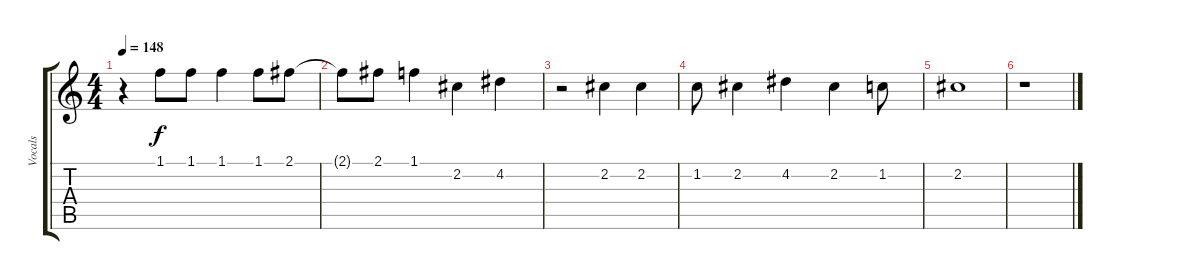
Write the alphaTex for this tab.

\track ("Vocals" "Vocals") {instrument acousticguitarnylon}
\staff {score tabs}
\tuning (E4 B3 G3 D3 A2 E2) {hide}
\ts (4 4)
\tempo 148
\clef g2
\ks c
r.4{dy f} 1.1.8 1.1.8 1.1.4 1.1.8 2.1.8 |
2.1{t}.8 2.1.8 1.1.4 2.2.4 4.2.4 |
r.2 2.2.4 2.2.4 |
1.2.8 2.2.4 4.2.4 2.2.4 1.2.8 |
2.2.1 |
r.1
